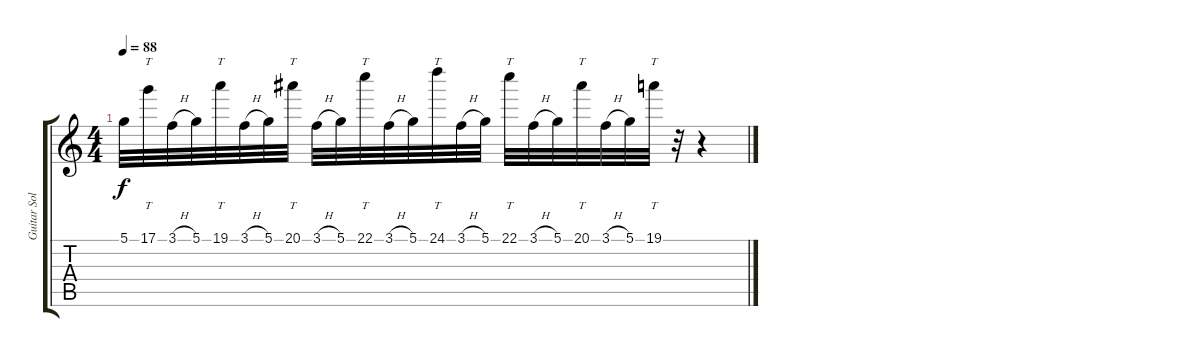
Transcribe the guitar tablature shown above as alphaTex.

\track ("Guitar Solo" "Guitar Sol") {instrument distortionguitar}
\staff {score tabs}
\tuning (D4 A3 F3 C3 G2 D2) {hide}
\ts (4 4)
\tempo 88
\clef g2
\ks c
5.1.32{dy f} 17.1.32{tt} 3.1{h}.32 5.1.32 19.1.32{tt} 3.1{h}.32 5.1.32 20.1.32{tt} 3.1{h}.32 5.1.32 22.1.32{tt} 3.1{h}.32 5.1.32 24.1.32{tt} 3.1{h}.32 5.1.32 22.1.32{tt} 3.1{h}.32 5.1.32 20.1.32{tt} 3.1{h}.32 5.1.32 19.1.32{tt} r.32 r.4
